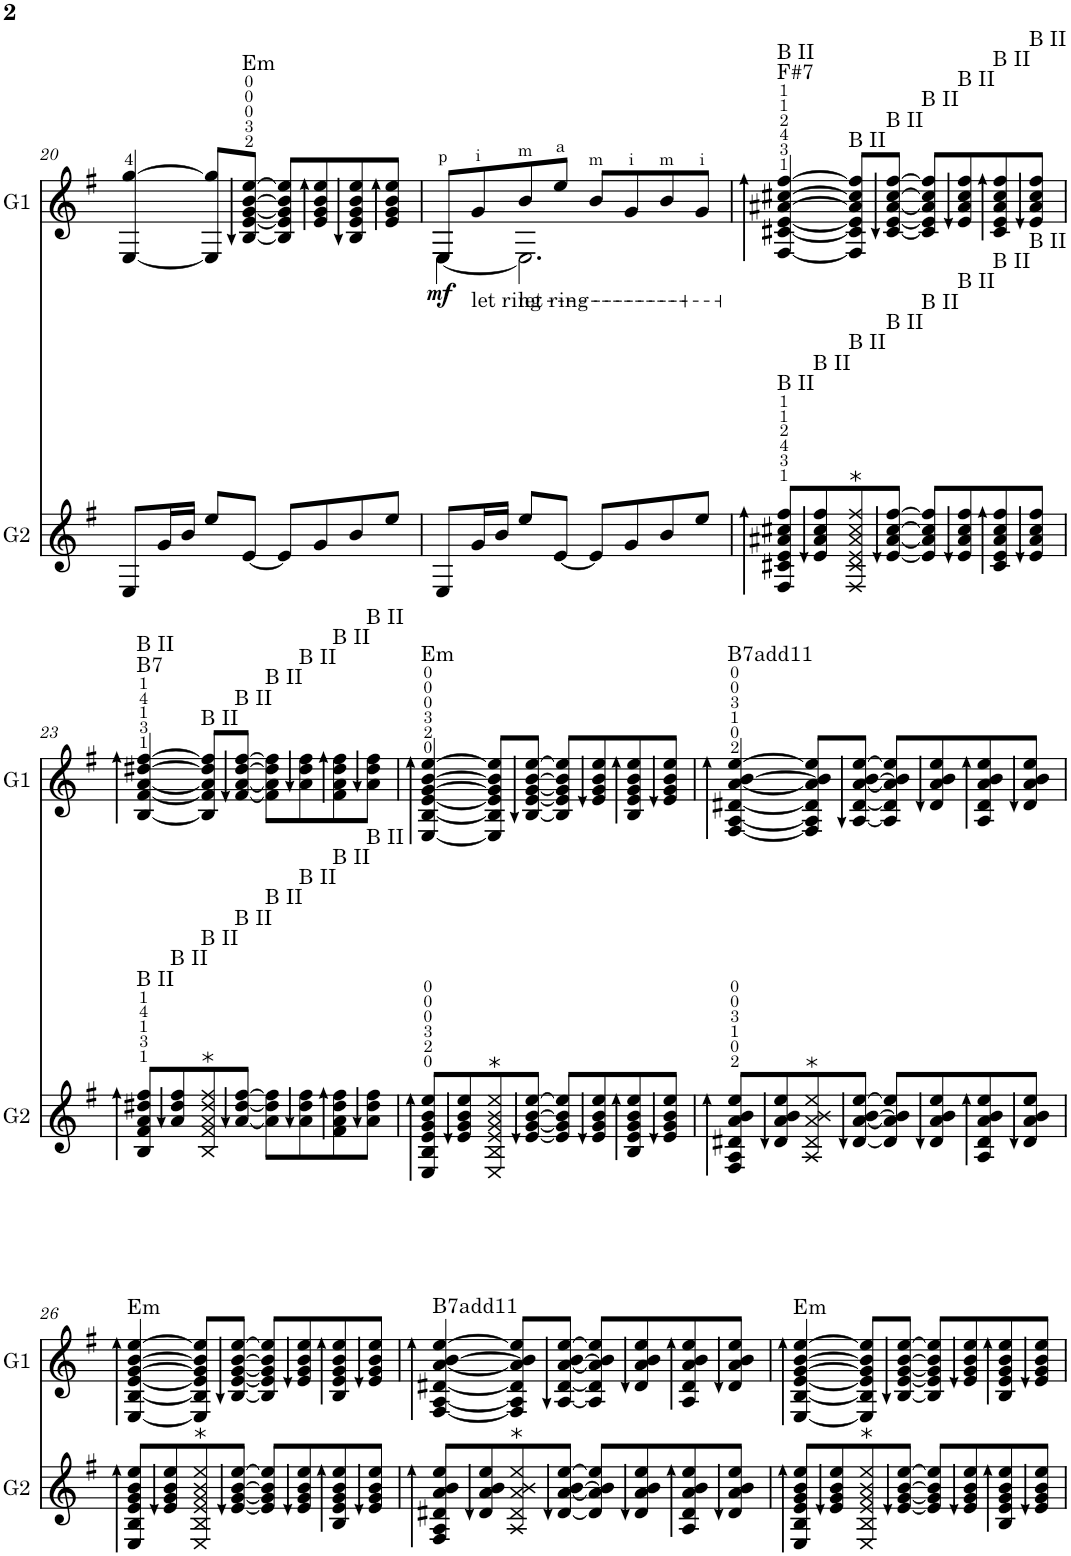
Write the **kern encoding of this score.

**kern	**kern	**dynam
*part2	*part1	*part1
*staff2	*staff1	*staff1
*I"G2	*I"G1	*
*I'G2	*I'G1	*
!!LO:PB:g=z
*clefG2	*clefG2	*
*Trd7c12	*Trd7c12	*
*k[f#]	*k[f#]	*
*M4/4	*M4/4	*
=20	=20	=20
8E/L	[4E/ [4gg/	.
16g/L	.	.
16b/JJ	.	.
8ee/L	8E/] 8gg/]L	.
!	!LO:TX:a:t=Em	!
[8e/J	[8B/ [8e/ [8g/ [8b/ [8ee/J	.
8e/L]	8B/] 8e/] 8g/] 8b/] 8ee/]L	.
8g/	8e/ 8g/ 8b/ 8ee/	.
8b/	8B/ 8e/ 8g/ 8b/ 8ee/	.
8ee/J	8e/ 8g/ 8b/ 8ee/J	.
=21	=21	=21
*	*^	*
!	!	!	!LO:DY:b
8E/L	8E/L	[4E\	mf
!	!LO:TX:b:t=let ring	!	!
16g/L	8g/	.	.
16b/JJ	.	.	.
!	!LO:TX:b:t=let ring	!	!
8ee/L	8b/	2.E\]	.
[8e/J	8ee/J	.	.
8e/L]	8b/L	.	.
8g/	8g/	.	.
8b/	8b/	.	.
8ee/J	8g/J	.	.
*	*v	*v	*
=22	=22	=22
!	!LO:TX:a:t=F#7	!
!	!LO:TX:a:t=B II	!
!LO:TX:a:t=B II	!	!
8F#/ 8c#X/ 8e/ 8a#X/ 8cc#X/ 8ff#/L	[4F#/ [4c#X/ [4e/ [4a#X/ [4cc#X/ [4ff#/	.
!LO:TX:a:t=B II	!	!
8e/ 8a#/ 8cc#/ 8ff#/	.	.
!	!LO:TX:a:t=B II	!
!LO:TX:a:t=B II	!	!
8F#/ 8c#/ 8e/ 8a#/ 8cc#/ 8ff#/	8F#/] 8c#/] 8e/] 8a#/] 8cc#/] 8ff#/]L	.
!	!LO:TX:a:t=B II	!
!LO:TX:a:t=B II	!	!
[8e/ [8a#/ [8cc#/ [8ff#/J	[8c#/ [8e/ [8a#/ [8cc#/ [8ff#/J	.
!	!LO:TX:a:t=B II	!
!LO:TX:a:t=B II	!	!
8e/] 8a#/] 8cc#/] 8ff#/]L	8c#/] 8e/] 8a#/] 8cc#/] 8ff#/]L	.
!	!LO:TX:a:t=B II	!
!LO:TX:a:t=B II	!	!
8e/ 8a#/ 8cc#/ 8ff#/	8e/ 8a#/ 8cc#/ 8ff#/	.
!	!LO:TX:a:t=B II	!
!LO:TX:a:t=B II	!	!
8c#/ 8e/ 8a#/ 8cc#/ 8ff#/	8c#/ 8e/ 8a#/ 8cc#/ 8ff#/	.
!	!LO:TX:a:t=B II	!
!LO:TX:a:t=B II	!	!
8e/ 8a#/ 8cc#/ 8ff#/J	8e/ 8a#/ 8cc#/ 8ff#/J	.
!!LO:LB:g=z
=23	=23	=23
!	!LO:TX:a:t=B7	!
!	!LO:TX:a:t=B II	!
!LO:TX:a:t=B II	!	!
8B/ 8f#/ 8a/ 8dd#X/ 8ff#/L	[4B/ [4f#/ [4a/ [4dd#X/ [4ff#/	.
!LO:TX:a:t=B II	!	!
8a/ 8dd#/ 8ff#/	.	.
!	!LO:TX:a:t=B II	!
!LO:TX:a:t=B II	!	!
8B/ 8f#/ 8a/ 8dd#/ 8ff#/	8B/] 8f#/] 8a/] 8dd#/] 8ff#/]L	.
!	!LO:TX:a:t=B II	!
!LO:TX:a:t=B II	!	!
[8a/ [8dd#/ [8ff#/J	[8f#/ [8a/ [8dd#/ [8ff#/J	.
!	!LO:TX:a:t=B II	!
!LO:TX:a:t=B II	!	!
8a\] 8dd#\] 8ff#\]L	8f#\] 8a\] 8dd#\] 8ff#\]L	.
!	!LO:TX:a:t=B II	!
!LO:TX:a:t=B II	!	!
8a\ 8dd#\ 8ff#\	8a\ 8dd#\ 8ff#\	.
!	!LO:TX:a:t=B II	!
!LO:TX:a:t=B II	!	!
8f#\ 8a\ 8dd#\ 8ff#\	8f#\ 8a\ 8dd#\ 8ff#\	.
!	!LO:TX:a:t=B II	!
!LO:TX:a:t=B II	!	!
8a\ 8dd#\ 8ff#\J	8a\ 8dd#\ 8ff#\J	.
=24	=24	=24
!	!LO:TX:a:t=Em	!
8E/ 8B/ 8e/ 8g/ 8b/ 8ee/L	[4E/ [4B/ [4e/ [4g/ [4b/ [4ee/	.
8e/ 8g/ 8b/ 8ee/	.	.
8E/ 8B/ 8e/ 8g/ 8b/ 8ee/	8E/] 8B/] 8e/] 8g/] 8b/] 8ee/]L	.
[8e/ [8g/ [8b/ [8ee/J	[8B/ [8e/ [8g/ [8b/ [8ee/J	.
8e/] 8g/] 8b/] 8ee/]L	8B/] 8e/] 8g/] 8b/] 8ee/]L	.
8e/ 8g/ 8b/ 8ee/	8e/ 8g/ 8b/ 8ee/	.
8B/ 8e/ 8g/ 8b/ 8ee/	8B/ 8e/ 8g/ 8b/ 8ee/	.
8e/ 8g/ 8b/ 8ee/J	8e/ 8g/ 8b/ 8ee/J	.
=25	=25	=25
!	!LO:TX:a:t=B7add11	!
8F#/ 8A/ 8d#X/ 8a/ 8b/ 8ee/L	[4F#/ [4A/ [4d#X/ [4a/ [4b/ [4ee/	.
8d#/ 8a/ 8b/ 8ee/	.	.
8A/ 8d#/ 8a/ 8b/ 8ee/	8F#/] 8A/] 8d#/] 8a/] 8b/] 8ee/]L	.
[8d#/ [8a/ [8b/ [8ee/J	[8A/ [8d#/ [8a/ [8b/ [8ee/J	.
8d#/] 8a/] 8b/] 8ee/]L	8A/] 8d#/] 8a/] 8b/] 8ee/]L	.
8d#/ 8a/ 8b/ 8ee/	8d#/ 8a/ 8b/ 8ee/	.
8A/ 8d#/ 8a/ 8b/ 8ee/	8A/ 8d#/ 8a/ 8b/ 8ee/	.
8d#/ 8a/ 8b/ 8ee/J	8d#/ 8a/ 8b/ 8ee/J	.
!!LO:LB:g=z
=26	=26	=26
!	!LO:TX:a:t=Em	!
8E/ 8B/ 8e/ 8g/ 8b/ 8ee/L	[4E/ [4B/ [4e/ [4g/ [4b/ [4ee/	.
8e/ 8g/ 8b/ 8ee/	.	.
8E/ 8B/ 8e/ 8g/ 8b/ 8ee/	8E/] 8B/] 8e/] 8g/] 8b/] 8ee/]L	.
[8e/ [8g/ [8b/ [8ee/J	[8B/ [8e/ [8g/ [8b/ [8ee/J	.
8e/] 8g/] 8b/] 8ee/]L	8B/] 8e/] 8g/] 8b/] 8ee/]L	.
8e/ 8g/ 8b/ 8ee/	8e/ 8g/ 8b/ 8ee/	.
8B/ 8e/ 8g/ 8b/ 8ee/	8B/ 8e/ 8g/ 8b/ 8ee/	.
8e/ 8g/ 8b/ 8ee/J	8e/ 8g/ 8b/ 8ee/J	.
=27	=27	=27
!	!LO:TX:a:t=B7add11	!
8F#/ 8A/ 8d#X/ 8a/ 8b/ 8ee/L	[4F#/ [4A/ [4d#X/ [4a/ [4b/ [4ee/	.
8d#/ 8a/ 8b/ 8ee/	.	.
8A/ 8d#/ 8a/ 8b/ 8ee/	8F#/] 8A/] 8d#/] 8a/] 8b/] 8ee/]L	.
[8d#/ [8a/ [8b/ [8ee/J	[8A/ [8d#/ [8a/ [8b/ [8ee/J	.
8d#/] 8a/] 8b/] 8ee/]L	8A/] 8d#/] 8a/] 8b/] 8ee/]L	.
8d#/ 8a/ 8b/ 8ee/	8d#/ 8a/ 8b/ 8ee/	.
8A/ 8d#/ 8a/ 8b/ 8ee/	8A/ 8d#/ 8a/ 8b/ 8ee/	.
8d#/ 8a/ 8b/ 8ee/J	8d#/ 8a/ 8b/ 8ee/J	.
=28	=28	=28
!	!LO:TX:a:t=Em	!
8E/ 8B/ 8e/ 8g/ 8b/ 8ee/L	[4E/ [4B/ [4e/ [4g/ [4b/ [4ee/	.
8e/ 8g/ 8b/ 8ee/	.	.
8E/ 8B/ 8e/ 8g/ 8b/ 8ee/	8E/] 8B/] 8e/] 8g/] 8b/] 8ee/]L	.
[8e/ [8g/ [8b/ [8ee/J	[8B/ [8e/ [8g/ [8b/ [8ee/J	.
8e/] 8g/] 8b/] 8ee/]L	8B/] 8e/] 8g/] 8b/] 8ee/]L	.
8e/ 8g/ 8b/ 8ee/	8e/ 8g/ 8b/ 8ee/	.
8B/ 8e/ 8g/ 8b/ 8ee/	8B/ 8e/ 8g/ 8b/ 8ee/	.
8e/ 8g/ 8b/ 8ee/J	8e/ 8g/ 8b/ 8ee/J	.
=	=	=
*-	*-	*-
